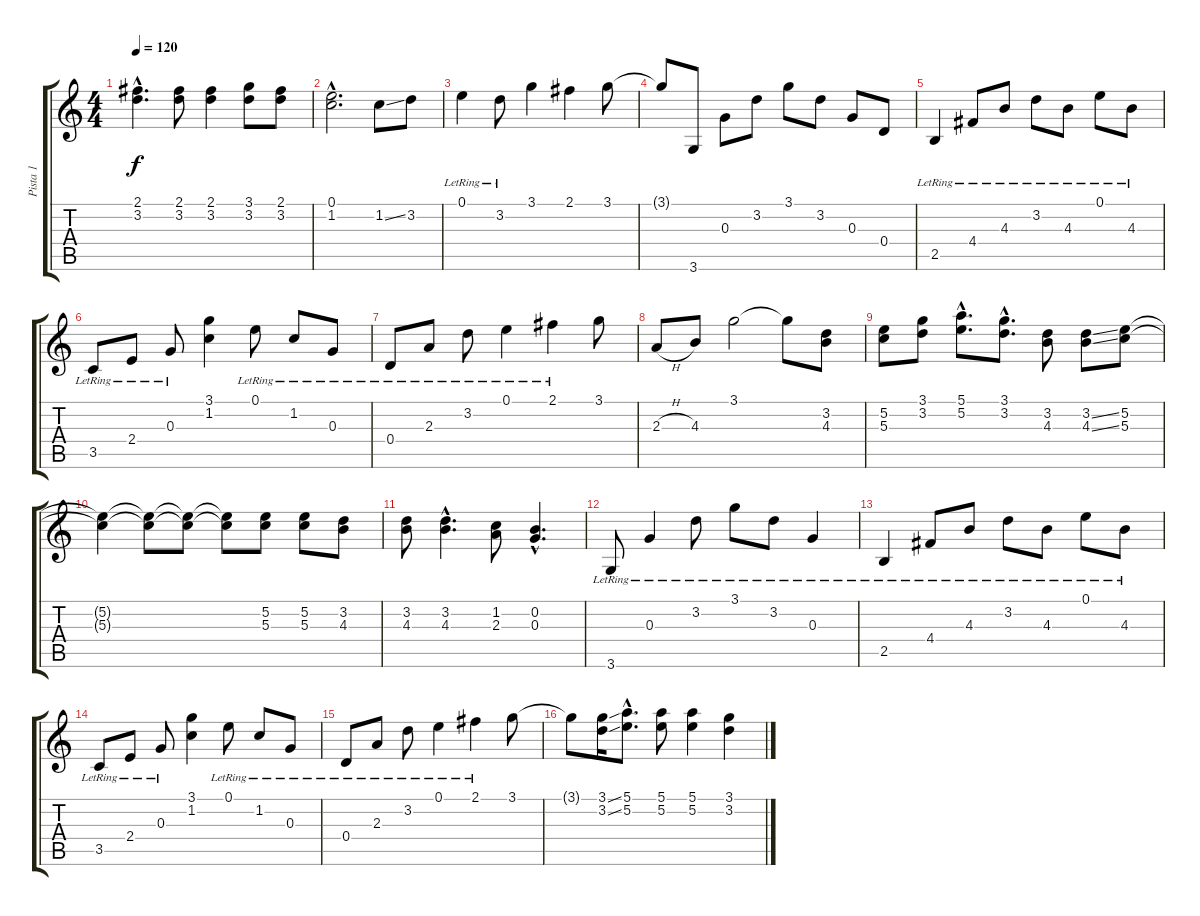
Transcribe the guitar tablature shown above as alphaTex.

\track ("Pista 1" "Pista 1") {instrument acousticguitarnylon}
\staff {score tabs}
\tuning (E4 B3 G3 D3 A2 E2) {hide}
\ts (4 4)
\tempo 120
\clef g2
\ks c
(2.1{hac} 3.2{hac}).4{d dy f} (2.1 3.2).8 (2.1 3.2).4 (3.1 3.2).8 (2.1 3.2).8 |
(0.1{hac} 1.2{hac}).2{d} 1.2{ss}.8 3.2.8 |
0.1{lr}.4 3.2{lr}.8 3.1.4 2.1.4 3.1.8 |
3.1{t}.8 3.6.8 0.3.8 3.2.8 3.1.8 3.2.8 0.3.8 0.4.8 |
2.5{lr}.4 4.4{lr}.8 4.3{lr}.8 3.2{lr}.8 4.3{lr}.8 0.1{lr}.8 4.3{lr}.8 |
3.5{lr}.8 2.4{lr}.8 0.3{lr}.8 (3.1 1.2).4 0.1{lr}.8 1.2{lr}.8 0.3{lr}.8 |
0.4{lr}.8 2.3{lr}.8 3.2{lr}.8 0.1{lr}.4 2.1{lr}.4 3.1.8 |
2.3{h}.8 4.3.8 3.1.2 3.1{t}.8 (3.2 4.3).8 |
(5.2 5.3).8 (3.1 3.2).8 (5.1{hac} 5.2{hac}).8{d} (3.1{hac} 3.2{hac}).8{d} (3.2 4.3).8 (3.2{ss} 4.3{ss}).8 (5.2 5.3).8 |
(5.2{t} 5.3{t}).4 (5.2{t} 5.3{t}).8 (5.2{t} 5.3{t}).8 (5.2{t} 5.3{t}).8 (5.2 5.3).8 (5.2 5.3).8 (3.2 4.3).8 |
(3.2 4.3).8 (3.2{hac} 4.3{hac}).4{d} (1.2 2.3).8 (0.2{hac} 0.3{hac}).4{d} |
3.6{lr}.8 0.3{lr}.4 3.2{lr}.8 3.1{lr}.8 3.2{lr}.8 0.3{lr}.4 |
2.5{lr}.4 4.4{lr}.8 4.3{lr}.8 3.2{lr}.8 4.3{lr}.8 0.1{lr}.8 4.3{lr}.8 |
3.5{lr}.8 2.4{lr}.8 0.3{lr}.8 (3.1 1.2).4 0.1{lr}.8 1.2{lr}.8 0.3{lr}.8 |
0.4{lr}.8 2.3{lr}.8 3.2{lr}.8 0.1{lr}.4 2.1{lr}.4 3.1.8 |
3.1{t}.8 (3.1{ss} 3.2{ss}).16 (5.1{hac} 5.2{hac}).8{d} (5.1 5.2).8 (5.1 5.2).4 (3.1 3.2).4
